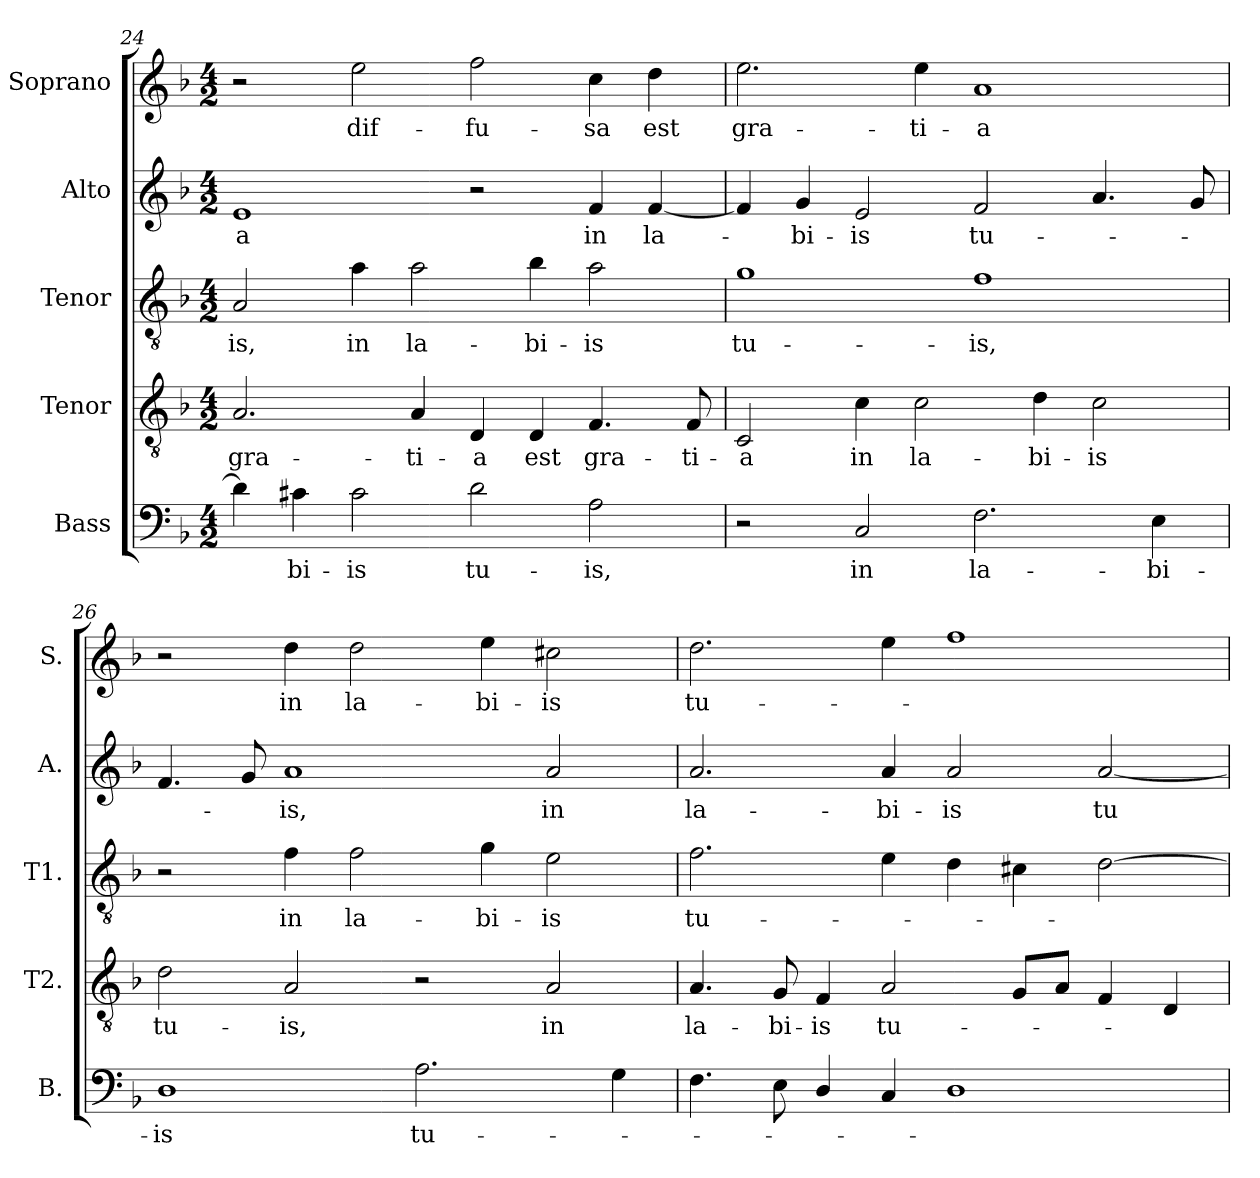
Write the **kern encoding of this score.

**kern	**text	**kern	**text	**kern	**text	**kern	**text	**kern	**text
*part5	*part5	*part4	*part4	*part3	*part3	*part2	*part2	*part1	*part1
*staff5	*staff5	*staff4	*staff4	*staff3	*staff3	*staff2	*staff2	*staff1	*staff1
*I"Bass	*	*I"Tenor	*	*I"Tenor	*	*I"Alto	*	*I"Soprano	*
*I'B.	*	*I'T2.	*	*I'T1.	*	*I'A.	*	*I'S.	*
*clefF4	*	*clefGv2	*	*clefGv2	*	*clefG2	*	*clefG2	*
*	*	*ITrd7c12	*	*ITrd7c12	*	*	*	*	*
*k[b-]	*	*k[b-]	*	*k[b-]	*	*k[b-]	*	*k[b-]	*
*F:	*	*F:	*	*F:	*	*F:	*	*F:	*
*M4/2	*	*M4/2	*	*M4/2	*	*M4/2	*	*M4/2	*
=24	=24	=24	=24	=24	=24	=24	=24	=24	=24
!	!	!	!LO:LY:b:color=#000000	!	!	!	!	!	!
!	!	!	!	!	!LO:LY:b:color=#000000	!	!	!	!
!	!	!	!	!	!	!	!LO:LY:b:color=#000000	!	!
4di\]	.	2.AAi/	gra-	2AAi/	-is,	1ei	-a	2r	.
!	!LO:LY:b:color=#000000	!	!	!	!	!	!	!	!
4c#Xi\	-bi-	.	.	.	.	.	.	.	.
!	!LO:LY:b:color=#000000	!	!	!	!	!	!	!	!
!	!	!	!	!	!LO:LY:b:color=#000000	!	!	!	!
!	!	!	!	!	!	!	!	!	!LO:LY:b:color=#000000
2c#i\	-is	.	.	4Ai\	in	.	.	2eei\	dif-
!	!	!	!LO:LY:b:color=#000000	!	!	!	!	!	!
!	!	!	!	!	!LO:LY:b:color=#000000	!	!	!	!
.	.	4AAi/	-ti-	2Ai\	la-	.	.	.	.
!	!LO:LY:b:color=#000000	!	!	!	!	!	!	!	!
!	!	!	!LO:LY:b:color=#000000	!	!	!	!	!	!
!	!	!	!	!	!	!	!	!	!LO:LY:b:color=#000000
2di\	tu-	4DDi/	-a	.	.	2r	.	2ffi\	-fu-
!	!	!	!LO:LY:b:color=#000000	!	!	!	!	!	!
!	!	!	!	!	!LO:LY:b:color=#000000	!	!	!	!
.	.	4DDi/	est	4B-i\	-bi-	.	.	.	.
!	!LO:LY:b:color=#000000	!	!	!	!	!	!	!	!
!	!	!	!LO:LY:b:color=#000000	!	!	!	!	!	!
!	!	!	!	!	!LO:LY:b:color=#000000	!	!	!	!
!	!	!	!	!	!	!	!LO:LY:b:color=#000000	!	!
!	!	!	!	!	!	!	!	!	!LO:LY:b:color=#000000
2Ai\	-is,	4.FFi/	gra-	2Ai\	-is	4fi/	in	4cci\	-sa
!	!	!	!	!	!	!	!LO:LY:b:color=#000000	!	!
!	!	!	!	!	!	!	!	!	!LO:LY:b:color=#000000
.	.	.	.	.	.	[4fi/	la-	4ddi\	est
!	!	!	!LO:LY:b:color=#000000	!	!	!	!	!	!
.	.	8FFi/	-ti-	.	.	.	.	.	.
!!LO:PB:g=z
=25	=25	=25	=25	=25	=25	=25	=25	=25	=25
!	!	!	!LO:LY:b:color=#000000	!	!	!	!	!	!
!	!	!	!	!	!LO:LY:b:color=#000000	!	!	!	!
!	!	!	!	!	!	!	!	!	!LO:LY:b:color=#000000
2r	.	2CCi/	-a	1Gi	tu-	4fi/]	.	2.eei\	gra-
!	!	!	!	!	!	!	!LO:LY:b:color=#000000	!	!
.	.	.	.	.	.	4gi/	-bi-	.	.
!	!LO:LY:b:color=#000000	!	!	!	!	!	!	!	!
!	!	!	!LO:LY:b:color=#000000	!	!	!	!	!	!
!	!	!	!	!	!	!	!LO:LY:b:color=#000000	!	!
2Ci/	in	4Ci\	in	.	.	2ei/	-is	.	.
!	!	!	!LO:LY:b:color=#000000	!	!	!	!	!	!
!	!	!	!	!	!	!	!	!	!LO:LY:b:color=#000000
.	.	2Ci\	la-	.	.	.	.	4eei\	-ti-
!	!LO:LY:b:color=#000000	!	!	!	!	!	!	!	!
!	!	!	!	!	!LO:LY:b:color=#000000	!	!	!	!
!	!	!	!	!	!	!	!LO:LY:b:color=#000000	!	!
!	!	!	!	!	!	!	!	!	!LO:LY:b:color=#000000
2.Fi\	la-	.	.	1Fi	-is,	2fi/	tu-	1ai	-a
!	!	!	!LO:LY:b:color=#000000	!	!	!	!	!	!
.	.	4Di\	-bi-	.	.	.	.	.	.
!	!	!	!LO:LY:b:color=#000000	!	!	!	!	!	!
.	.	2Ci\	-is	.	.	4.ai/	.	.	.
!	!LO:LY:b:color=#000000	!	!	!	!	!	!	!	!
4Ei\	-bi-	.	.	.	.	.	.	.	.
.	.	.	.	.	.	8gi/	.	.	.
=26	=26	=26	=26	=26	=26	=26	=26	=26	=26
!	!LO:LY:b:color=#000000	!	!	!	!	!	!	!	!
!	!	!	!LO:LY:b:color=#000000	!	!	!	!	!	!
1Di	-is	2Di\	tu-	2r	.	4.fi/	.	2r	.
.	.	.	.	.	.	8gi/	.	.	.
!	!	!	!LO:LY:b:color=#000000	!	!	!	!	!	!
!	!	!	!	!	!LO:LY:b:color=#000000	!	!	!	!
!	!	!	!	!	!	!	!LO:LY:b:color=#000000	!	!
!	!	!	!	!	!	!	!	!	!LO:LY:b:color=#000000
.	.	2AAi/	-is,	4Fi\	in	1ai	-is,	4ddi\	in
!	!	!	!	!	!LO:LY:b:color=#000000	!	!	!	!
!	!	!	!	!	!	!	!	!	!LO:LY:b:color=#000000
.	.	.	.	2Fi\	la-	.	.	2ddi\	la-
!	!LO:LY:b:color=#000000	!	!	!	!	!	!	!	!
2.Ai\	tu-	2r	.	.	.	.	.	.	.
!	!	!	!	!	!LO:LY:b:color=#000000	!	!	!	!
!	!	!	!	!	!	!	!	!	!LO:LY:b:color=#000000
.	.	.	.	4Gi\	-bi-	.	.	4eei\	-bi-
!	!	!	!LO:LY:b:color=#000000	!	!	!	!	!	!
!	!	!	!	!	!LO:LY:b:color=#000000	!	!	!	!
!	!	!	!	!	!	!	!LO:LY:b:color=#000000	!	!
!	!	!	!	!	!	!	!	!	!LO:LY:b:color=#000000
.	.	2AAi/	in	2Ei\	-is	2ai/	in	2cc#Xi\	-is
4Gi\	.	.	.	.	.	.	.	.	.
=27	=27	=27	=27	=27	=27	=27	=27	=27	=27
!	!	!	!LO:LY:b:color=#000000	!	!	!	!	!	!
!	!	!	!	!	!LO:LY:b:color=#000000	!	!	!	!
!	!	!	!	!	!	!	!LO:LY:b:color=#000000	!	!
!	!	!	!	!	!	!	!	!	!LO:LY:b:color=#000000
4.Fi\	.	4.AAi/	la-	2.Fi\	tu-	2.ai/	la-	2.ddi\	tu-
!	!	!	!LO:LY:b:color=#000000	!	!	!	!	!	!
8Ei\	.	8GGi/	-bi-	.	.	.	.	.	.
!	!	!	!LO:LY:b:color=#000000	!	!	!	!	!	!
4Di/	.	4FFi/	-is	.	.	.	.	.	.
!	!	!	!LO:LY:b:color=#000000	!	!	!	!	!	!
!	!	!	!	!	!	!	!LO:LY:b:color=#000000	!	!
4Ci/	.	2AAi/	tu-	4Ei\	.	4ai/	-bi-	4eei\	.
!	!	!	!	!	!	!	!LO:LY:b:color=#000000	!	!
1Di	.	.	.	4Di\	.	2ai/	-is	1ffi	.
.	.	8GGi/L	.	4C#Xi\	.	.	.	.	.
.	.	8AAi/J	.	.	.	.	.	.	.
!	!	!	!	!	!	!	!LO:LY:b:color=#000000	!	!
.	.	4FFi/	.	[2Di\	.	[2ai/	tu-	.	.
.	.	4DDi/	.	.	.	.	.	.	.
=	=	=	=	=	=	=	=	=	=
*-	*-	*-	*-	*-	*-	*-	*-	*-	*-
